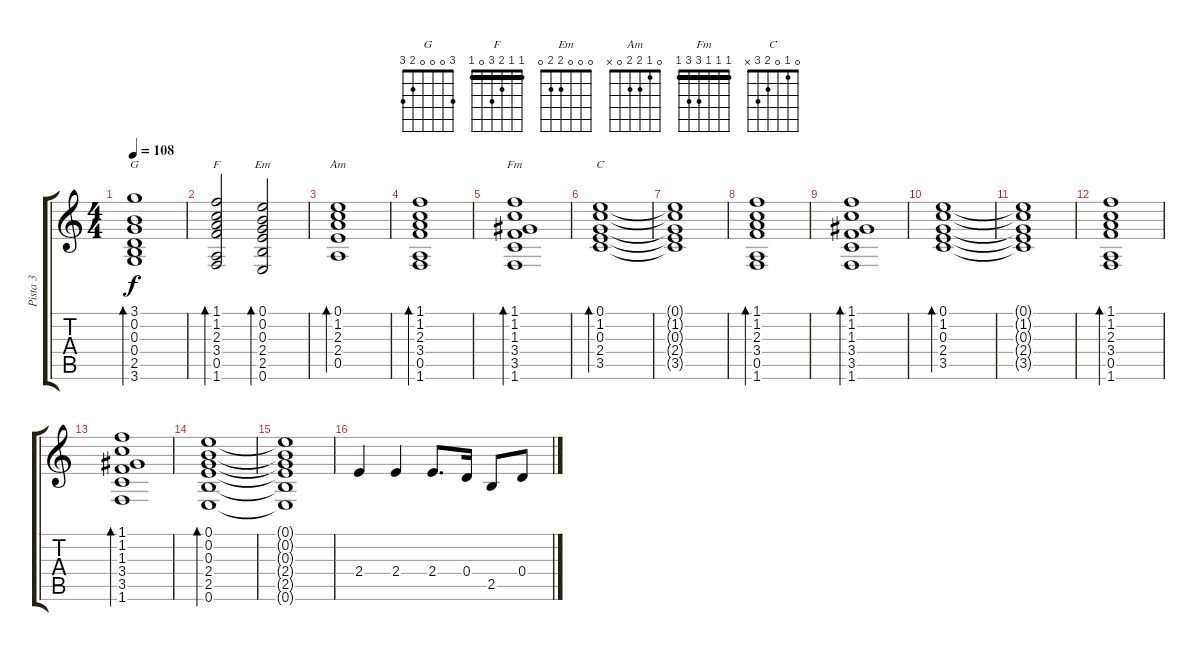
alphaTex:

\track ("Pista 3" "Pista 3") {instrument electricguitarjazz}
\staff {score tabs}
\tuning (E4 B3 G3 D3 A2 E2) {hide}
\chord ("G" 3 0 0 0 2 3)
\chord ("F" 1 1 2 3 0 1) {barre 1}
\chord ("Em" 0 0 0 2 2 0)
\chord ("Am" 0 1 2 2 0 x)
\chord ("Fm" 1 1 1 3 3 1) {barre 1}
\chord ("C" 0 1 0 2 3 x)
\ts (4 4)
\tempo 108
\clef g2
\ks c
(3.1 0.2 0.3 0.4 2.5 3.6).1{bd 240 ch "G" dy f} |
(1.1 1.2 2.3 3.4 0.5 1.6).2{bd 240 ch "F"} (0.1 0.2 0.3 2.4 2.5 0.6).2{bd 240 ch "Em"} |
(0.1 1.2 2.3 2.4 0.5).1{bd 240 ch "Am"} |
(1.1 1.2 2.3 3.4 0.5 1.6).1{bd 240} |
(1.1 1.2 1.3 3.4 3.5 1.6).1{bd 240 ch "Fm"} |
(0.1 1.2 0.3 2.4 3.5).1{bd 240 ch "C"} |
(0.1{t} 1.2{t} 0.3{t} 2.4{t} 3.5{t}).1 |
(1.1 1.2 2.3 3.4 0.5 1.6).1{bd 240} |
(1.1 1.2 1.3 3.4 3.5 1.6).1{bd 240} |
(0.1 1.2 0.3 2.4 3.5).1{bd 240} |
(0.1{t} 1.2{t} 0.3{t} 2.4{t} 3.5{t}).1 |
(1.1 1.2 2.3 3.4 0.5 1.6).1{bd 240} |
(1.1 1.2 1.3 3.4 3.5 1.6).1{bd 240} |
(0.1 0.2 0.3 2.4 2.5 0.6).1{bd 240} |
(0.1{t} 0.2{t} 0.3{t} 2.4{t} 2.5{t} 0.6{t}).1 |
2.4.4 2.4.4 2.4.8{d} 0.4.16 2.5.8 0.4.8
